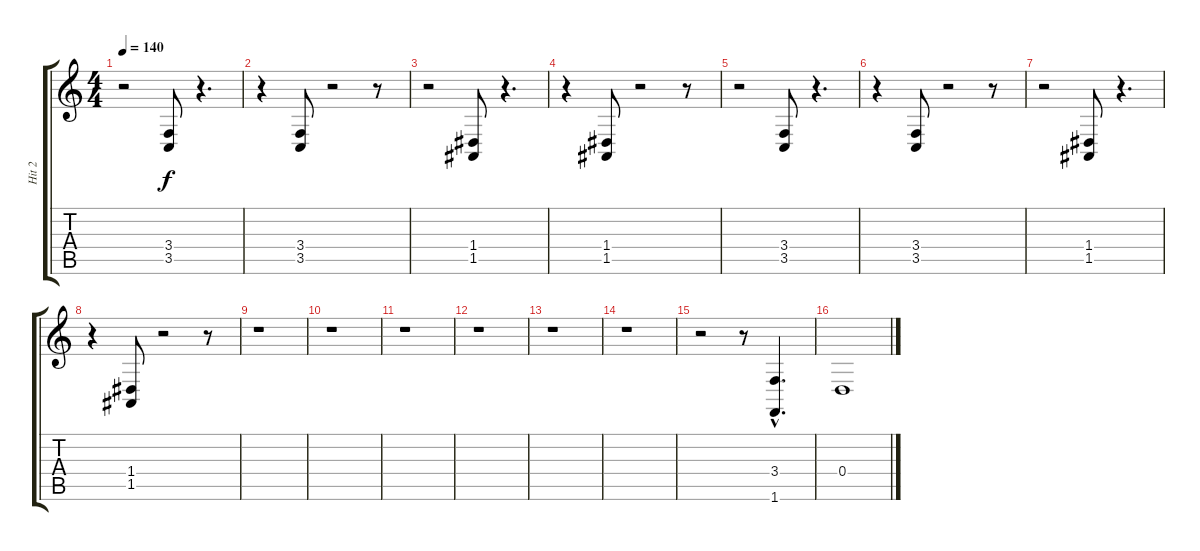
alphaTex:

\track ("Hit 2" "Hit 2") {instrument orchestrahit}
\staff {score tabs}
\tuning (E4 B3 G3 D3 A2 E2) {hide}
\ts (4 4)
\tempo 140
\clef g2
\ks c
r.2{dy f} (3.4 3.5).8 r.4{d} |
r.4 (3.4 3.5).8 r.2 r.8 |
r.2 (1.4 1.5).8 r.4{d} |
r.4 (1.4 1.5).8 r.2 r.8 |
r.2 (3.4 3.5).8 r.4{d} |
r.4 (3.4 3.5).8 r.2 r.8 |
r.2 (1.4 1.5).8 r.4{d} |
r.4 (1.4 1.5).8 r.2 r.8 |
r.1 |
r.1 |
r.1 |
r.1 |
r.1 |
r.1 |
r.2 r.8 (3.4{hac} 1.6{hac}).4{d} |
0.4.1
